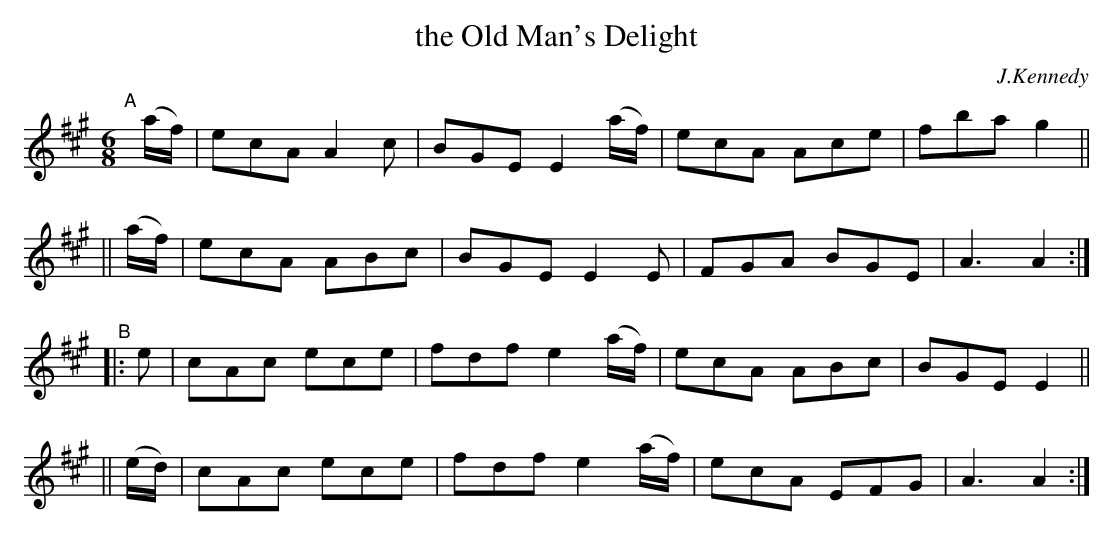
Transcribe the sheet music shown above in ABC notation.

X:1
T: the Old Man's Delight
O: J.Kennedy
M: 6/8
L: 1/8
K: A
"^A"\
[|](a/f/) | ecA A2c | BGE E2 (a/f/) | ecA Ace | fba g2 ||
|| (a/f/) | ecA ABc | BGE E2  E     | FGA BGE | A3 A2 :|
"^B"\
|:  e     | cAc ece | fdf e2 (a/f/) | ecA ABc | BGE E2 ||
|| (e/d/) | cAc ece | fdf e2 (a/f/) | ecA EFG | A3 A2 :|
